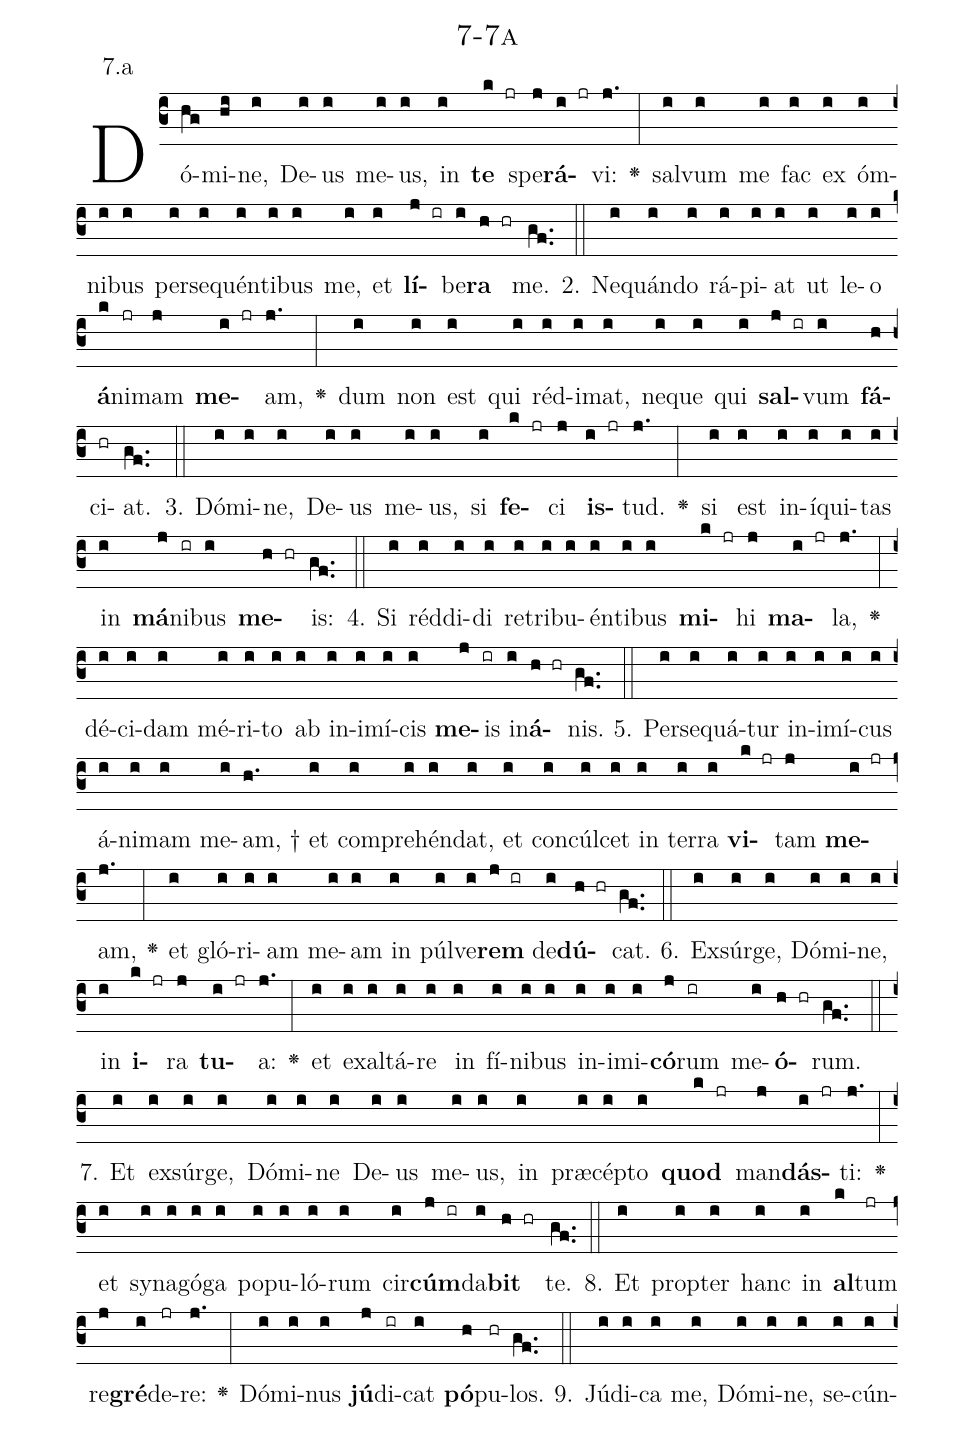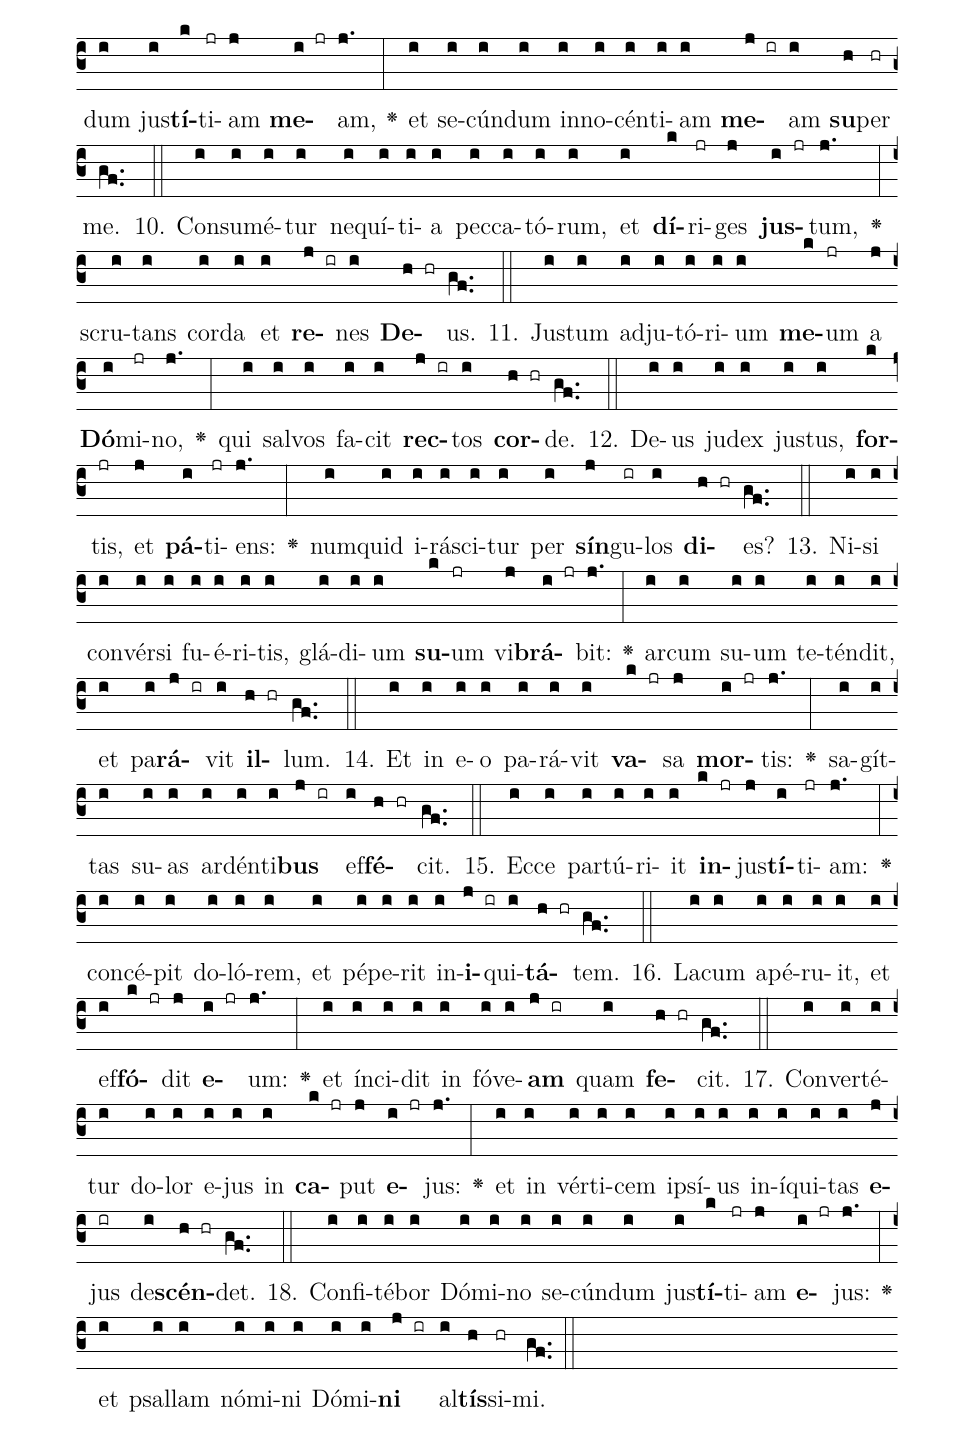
name: 7-7a;
annotation: 7.a;
%%
(c3)Dó(hg)mi(hi)ne,(i) De(i)us(i) me(i)us,(i) in(i) <b>te</b>(k jr) spe(j)<b>rá</b>(i jr)vi:(j.) <v>\greheightstar</v>(:) sal(i)vum(i) me(i) fac(i) ex(i) óm(i)ni(i)bus(i) per(i)se(i)quén(i)ti(i)bus(i) me,(i) et(i) <b>lí</b>(j ir)be(i)<b>ra</b>(h hr) me.(gf..) (::)
2. Ne(i)quán(i)do(i) rá(i)pi(i)at(i) ut(i) le(i)o(i) <b>á</b>(k)ni(jr)mam(j) <b>me</b>(i jr)am,(j.) <v>\greheightstar</v>(:) dum(i) non(i) est(i) qui(i) réd(i)i(i)mat,(i) ne(i)que(i) qui(i) <b>sal</b>(j ir)vum(i) <b>fá</b>(h)ci(hr)at.(gf..) (::)
3. Dó(i)mi(i)ne,(i) De(i)us(i) me(i)us,(i) si(i) <b>fe</b>(k jr)ci(j) <b>is</b>(i jr)tud.(j.) <v>\greheightstar</v>(:) si(i) est(i) in(i)í(i)qui(i)tas(i) in(i) <b>má</b>(j)ni(ir)bus(i) <b>me</b>(h hr)is:(gf..) (::)
4. Si(i) réd(i)di(i)di(i) re(i)tri(i)bu(i)én(i)ti(i)bus(i) <b>mi</b>(k jr)hi(j) <b>ma</b>(i jr)la,(j.) <v>\greheightstar</v>(:) dé(i)ci(i)dam(i) mé(i)ri(i)to(i) ab(i) in(i)i(i)mí(i)cis(i) <b>me</b>(j)is(ir) in(i)<b>á</b>(h hr)nis.(gf..) (::)
5. Per(i)se(i)quá(i)tur(i) in(i)i(i)mí(i)cus(i) á(i)ni(i)mam(i) me(i)am, †(h.) et(i) com(i)pre(i)hén(i)dat,(i) et(i) con(i)cúl(i)cet(i) in(i) ter(i)ra(i) <b>vi</b>(k jr)tam(j) <b>me</b>(i jr)am,(j.) <v>\greheightstar</v>(:) et(i) gló(i)ri(i)am(i) me(i)am(i) in(i) púl(i)ve(i)<b>rem</b>(j ir) de(i)<b>dú</b>(h hr)cat.(gf..) (::)
6. Ex(i)súr(i)ge,(i) Dó(i)mi(i)ne,(i) in(i) <b>i</b>(k jr)ra(j) <b>tu</b>(i jr)a:(j.) <v>\greheightstar</v>(:) et(i) ex(i)al(i)tá(i)re(i) in(i) fí(i)ni(i)bus(i) in(i)i(i)mi(i)<b>có</b>(j)rum(ir) me(i)<b>ó</b>(h hr)rum.(gf..) (::)
7. Et(i) ex(i)súr(i)ge,(i) Dó(i)mi(i)ne(i) De(i)us(i) me(i)us,(i) in(i) præ(i)cép(i)to(i) <b>quod</b>(k jr) man(j)<b>dás</b>(i jr)ti:(j.) <v>\greheightstar</v>(:) et(i) sy(i)na(i)gó(i)ga(i) po(i)pu(i)ló(i)rum(i) cir(i)<b>cúm</b>(j ir)da(i)<b>bit</b>(h hr) te.(gf..) (::)
8. Et(i) prop(i)ter(i) hanc(i) in(i) <b>al</b>(k)tum(jr) re(j)<b>gré</b>(i)de(jr)re:(j.) <v>\greheightstar</v>(:) Dó(i)mi(i)nus(i) <b>jú</b>(j)di(ir)cat(i) <b>pó</b>(h)pu(hr)los.(gf..) (::)
9. Jú(i)di(i)ca(i) me,(i) Dó(i)mi(i)ne,(i) se(i)cún(i)dum(i) jus(i)<b>tí</b>(k)ti(jr)am(j) <b>me</b>(i jr)am,(j.) <v>\greheightstar</v>(:) et(i) se(i)cún(i)dum(i) in(i)no(i)cén(i)ti(i)am(i) <b>me</b>(j ir)am(i) <b>su</b>(h)per(hr) me.(gf..) (::)
10. Con(i)su(i)mé(i)tur(i) ne(i)quí(i)ti(i)a(i) pec(i)ca(i)tó(i)rum,(i) et(i) <b>dí</b>(k)ri(jr)ges(j) <b>jus</b>(i jr)tum,(j.) <v>\greheightstar</v>(:) scru(i)tans(i) cor(i)da(i) et(i) <b>re</b>(j ir)nes(i) <b>De</b>(h hr)us.(gf..) (::)
11. Jus(i)tum(i) ad(i)ju(i)tó(i)ri(i)um(i) <b>me</b>(k)um(jr) a(j) <b>Dó</b>(i)mi(jr)no,(j.) <v>\greheightstar</v>(:) qui(i) sal(i)vos(i) fa(i)cit(i) <b>rec</b>(j ir)tos(i) <b>cor</b>(h hr)de.(gf..) (::)
12. De(i)us(i) ju(i)dex(i) jus(i)tus,(i) <b>for</b>(k)tis,(jr) et(j) <b>pá</b>(i)ti(jr)ens:(j.) <v>\greheightstar</v>(:) num(i)quid(i) i(i)rá(i)sci(i)tur(i) per(i) <b>sín</b>(j)gu(ir)los(i) <b>di</b>(h hr)es?(gf..) (::)
13. Ni(i)si(i) con(i)vér(i)si(i) fu(i)é(i)ri(i)tis,(i) glá(i)di(i)um(i) <b>su</b>(k)um(jr) vi(j)<b>brá</b>(i jr)bit:(j.) <v>\greheightstar</v>(:) ar(i)cum(i) su(i)um(i) te(i)tén(i)dit,(i) et(i) pa(i)<b>rá</b>(j ir)vit(i) <b>il</b>(h hr)lum.(gf..) (::)
14. Et(i) in(i) e(i)o(i) pa(i)rá(i)vit(i) <b>va</b>(k jr)sa(j) <b>mor</b>(i jr)tis:(j.) <v>\greheightstar</v>(:) sa(i)gít(i)tas(i) su(i)as(i) ar(i)dén(i)ti(i)<b>bus</b>(j ir) ef(i)<b>fé</b>(h hr)cit.(gf..) (::)
15. Ec(i)ce(i) par(i)tú(i)ri(i)it(i) <b>in</b>(k jr)jus(j)<b>tí</b>(i)ti(jr)am:(j.) <v>\greheightstar</v>(:) con(i)cé(i)pit(i) do(i)ló(i)rem,(i) et(i) pé(i)pe(i)rit(i) in(i)<b>i</b>(j ir)qui(i)<b>tá</b>(h hr)tem.(gf..) (::)
16. La(i)cum(i) a(i)pé(i)ru(i)it,(i) et(i) ef(i)<b>fó</b>(k jr)dit(j) <b>e</b>(i jr)um:(j.) <v>\greheightstar</v>(:) et(i) ín(i)ci(i)dit(i) in(i) fó(i)ve(i)<b>am</b>(j ir) quam(i) <b>fe</b>(h hr)cit.(gf..) (::)
17. Con(i)ver(i)té(i)tur(i) do(i)lor(i) e(i)jus(i) in(i) <b>ca</b>(k jr)put(j) <b>e</b>(i jr)jus:(j.) <v>\greheightstar</v>(:) et(i) in(i) vér(i)ti(i)cem(i) ip(i)sí(i)us(i) in(i)í(i)qui(i)tas(i) <b>e</b>(j)jus(ir) de(i)<b>scén</b>(h hr)det.(gf..) (::)
18. Con(i)fi(i)té(i)bor(i) Dó(i)mi(i)no(i) se(i)cún(i)dum(i) jus(i)<b>tí</b>(k)ti(jr)am(j) <b>e</b>(i jr)jus:(j.) <v>\greheightstar</v>(:) et(i) psal(i)lam(i) nó(i)mi(i)ni(i) Dó(i)mi(i)<b>ni</b>(j ir) al(i)<b>tís</b>(h)si(hr)mi.(gf..) (::)
